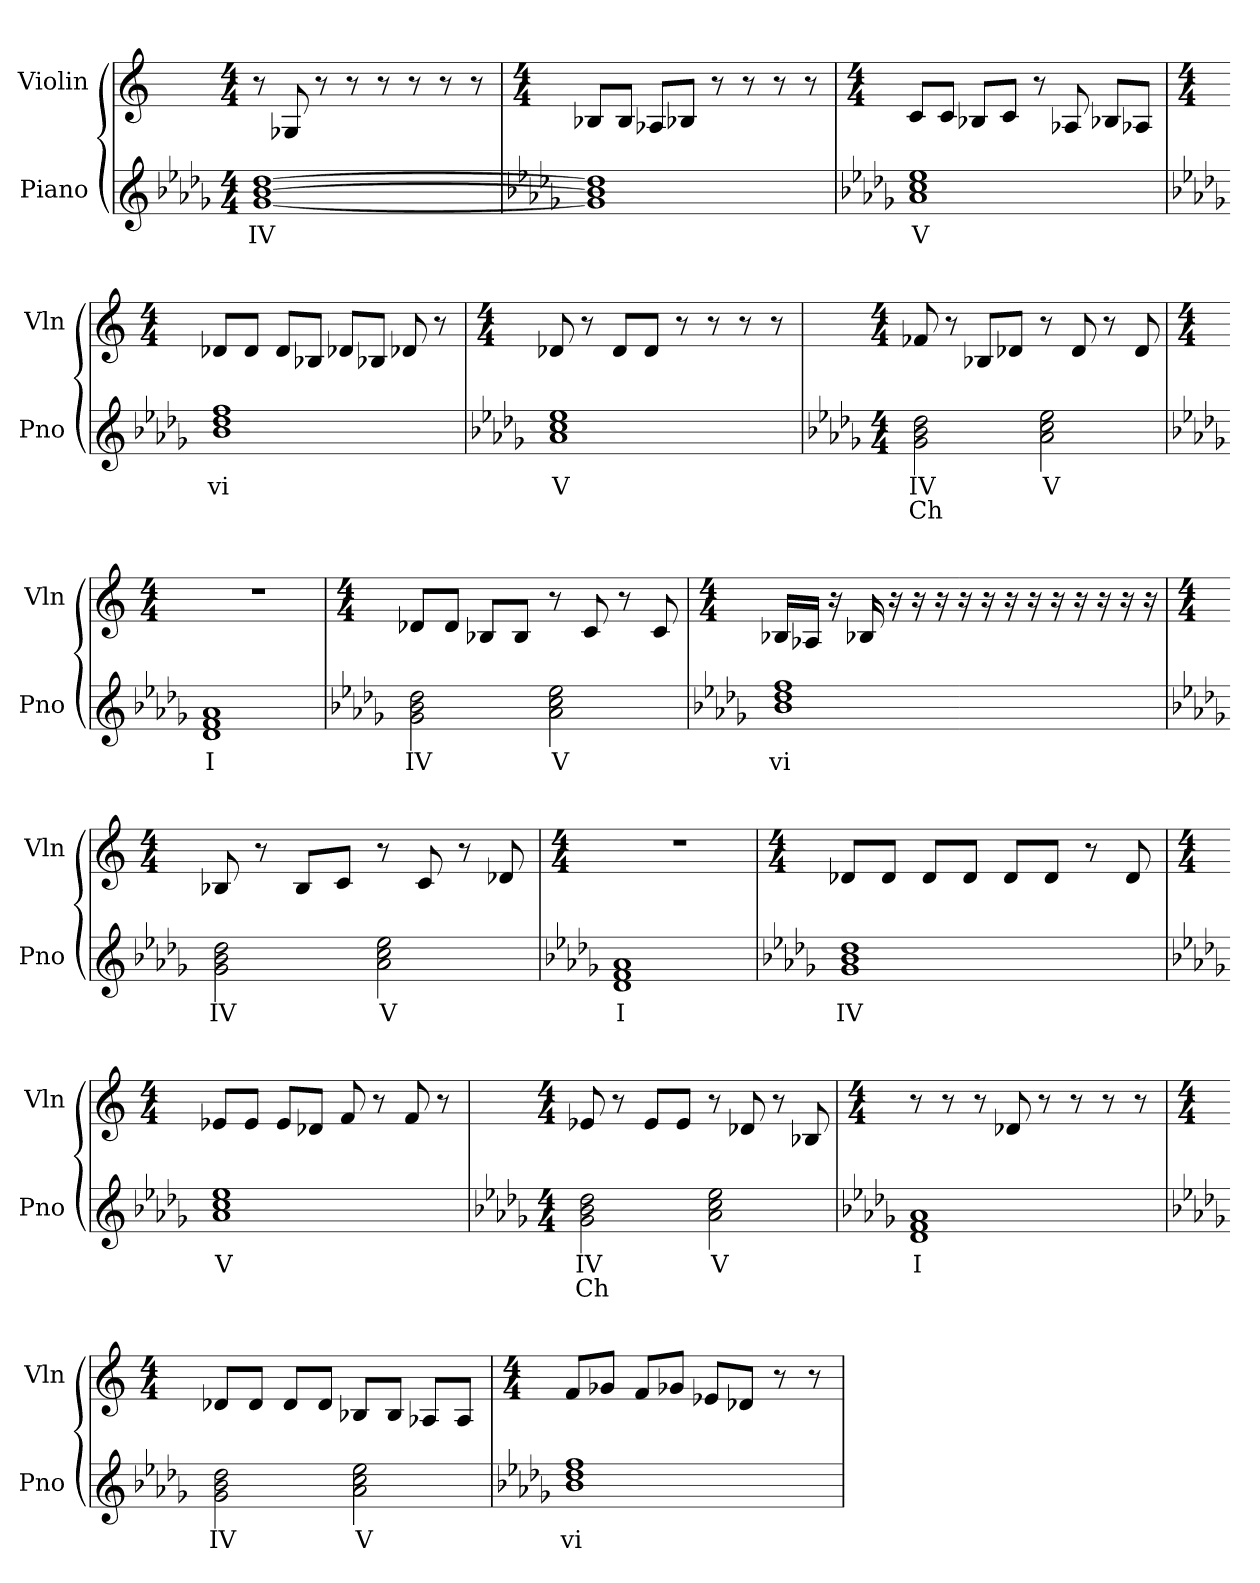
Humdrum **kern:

**kern	**text	**text	**kern
*part2	*part2	*part2	*part1
*staff2	*staff2	*staff2	*staff1
*I"Piano	*	*	*I"Violin
*I'Pno	*	*	*I'Vln
*k[b-e-a-d-g-]	*	*	*
*D-:	*	*	*
*M4/4	*	*	*M4/4
=	=	=	=
[1g- [1b- [1dd-	IV	.	8r
.	.	.	8G-X
.	.	.	8r
.	.	.	8r
.	.	.	8r
.	.	.	8r
.	.	.	8r
.	.	.	8r
=	=	=	=
*k[b-e-a-d-g-]	*	*	*
*D-:	*	*	*
*	*	*	*M4/4
1g-] 1b-] 1dd-]	.	.	8B-XL
.	.	.	8B-J
.	.	.	8A-XL
.	.	.	8B-XJ
.	.	.	8r
.	.	.	8r
.	.	.	8r
.	.	.	8r
=	=	=	=
*k[b-e-a-d-g-]	*	*	*
*D-:	*	*	*
*	*	*	*M4/4
1a- 1cc 1ee-	V	.	8cL
.	.	.	8cJ
.	.	.	8B-XL
.	.	.	8cJ
.	.	.	8r
.	.	.	8A-X
.	.	.	8B-XL
.	.	.	8A-XJ
=	=	=	=
*k[b-e-a-d-g-]	*	*	*
*D-:	*	*	*
*	*	*	*M4/4
1b- 1dd- 1ff	vi	.	8d-XL
.	.	.	8d-J
.	.	.	8d-L
.	.	.	8B-XJ
.	.	.	8d-XL
.	.	.	8B-XJ
.	.	.	8d-X
.	.	.	8r
=	=	=	=
*k[b-e-a-d-g-]	*	*	*
*D-:	*	*	*
*	*	*	*M4/4
1a- 1cc 1ee-	V	.	8d-X
.	.	.	8r
.	.	.	8d-L
.	.	.	8d-J
.	.	.	8r
.	.	.	8r
.	.	.	8r
.	.	.	8r
=	=	=	=
*k[b-e-a-d-g-]	*	*	*
*D-:	*	*	*
*M4/4	*	*	*M4/4
2g- 2b- 2dd-	IV	Ch	8f-X
.	.	.	8r
.	.	.	8B-XL
.	.	.	8d-XJ
2a- 2cc 2ee-	V	.	8r
.	.	.	8d-
.	.	.	8r
.	.	.	8d-
=	=	=	=
*k[b-e-a-d-g-]	*	*	*
*D-:	*	*	*
*	*	*	*M4/4
1d- 1f 1a-	I	.	1r
=	=	=	=
*k[b-e-a-d-g-]	*	*	*
*D-:	*	*	*
*	*	*	*M4/4
2g- 2b- 2dd-	IV	.	8d-XL
.	.	.	8d-J
.	.	.	8B-XL
.	.	.	8B-J
2a- 2cc 2ee-	V	.	8r
.	.	.	8c
.	.	.	8r
.	.	.	8c
=	=	=	=
*k[b-e-a-d-g-]	*	*	*
*D-:	*	*	*
*	*	*	*M4/4
1b- 1dd- 1ff	vi	.	16B-XLL
.	.	.	16A-XJJ
.	.	.	16r
.	.	.	16B-X
.	.	.	16r
.	.	.	16r
.	.	.	16r
.	.	.	16r
.	.	.	16r
.	.	.	16r
.	.	.	16r
.	.	.	16r
.	.	.	16r
.	.	.	16r
.	.	.	16r
.	.	.	16r
=	=	=	=
*k[b-e-a-d-g-]	*	*	*
*D-:	*	*	*
*	*	*	*M4/4
2g- 2b- 2dd-	IV	.	8B-X
.	.	.	8r
.	.	.	8B-L
.	.	.	8cJ
2a- 2cc 2ee-	V	.	8r
.	.	.	8c
.	.	.	8r
.	.	.	8d-X
=	=	=	=
*k[b-e-a-d-g-]	*	*	*
*D-:	*	*	*
*	*	*	*M4/4
1d- 1f 1a-	I	.	1r
=	=	=	=
*k[b-e-a-d-g-]	*	*	*
*D-:	*	*	*
*	*	*	*M4/4
1g- 1b- 1dd-	IV	.	8d-XL
.	.	.	8d-J
.	.	.	8d-L
.	.	.	8d-J
.	.	.	8d-L
.	.	.	8d-J
.	.	.	8r
.	.	.	8d-
=	=	=	=
*k[b-e-a-d-g-]	*	*	*
*D-:	*	*	*
*	*	*	*M4/4
1a- 1cc 1ee-	V	.	8e-XL
.	.	.	8e-J
.	.	.	8e-L
.	.	.	8d-XJ
.	.	.	8f
.	.	.	8r
.	.	.	8f
.	.	.	8r
=	=	=	=
*k[b-e-a-d-g-]	*	*	*
*D-:	*	*	*
*M4/4	*	*	*M4/4
2g- 2b- 2dd-	IV	Ch	8e-X
.	.	.	8r
.	.	.	8e-L
.	.	.	8e-J
2a- 2cc 2ee-	V	.	8r
.	.	.	8d-X
.	.	.	8r
.	.	.	8B-X
=	=	=	=
*k[b-e-a-d-g-]	*	*	*
*D-:	*	*	*
*	*	*	*M4/4
1d- 1f 1a-	I	.	8r
.	.	.	8r
.	.	.	8r
.	.	.	8d-X
.	.	.	8r
.	.	.	8r
.	.	.	8r
.	.	.	8r
=	=	=	=
*k[b-e-a-d-g-]	*	*	*
*D-:	*	*	*
*	*	*	*M4/4
2g- 2b- 2dd-	IV	.	8d-XL
.	.	.	8d-J
.	.	.	8d-L
.	.	.	8d-J
2a- 2cc 2ee-	V	.	8B-XL
.	.	.	8B-J
.	.	.	8A-XL
.	.	.	8A-J
=	=	=	=
*k[b-e-a-d-g-]	*	*	*
*D-:	*	*	*
*	*	*	*M4/4
1b- 1dd- 1ff	vi	.	8fL
.	.	.	8g-XJ
.	.	.	8fL
.	.	.	8g-XJ
.	.	.	8e-XL
.	.	.	8d-XJ
.	.	.	8r
.	.	.	8r
=	=	=	=
*-	*-	*-	*-
